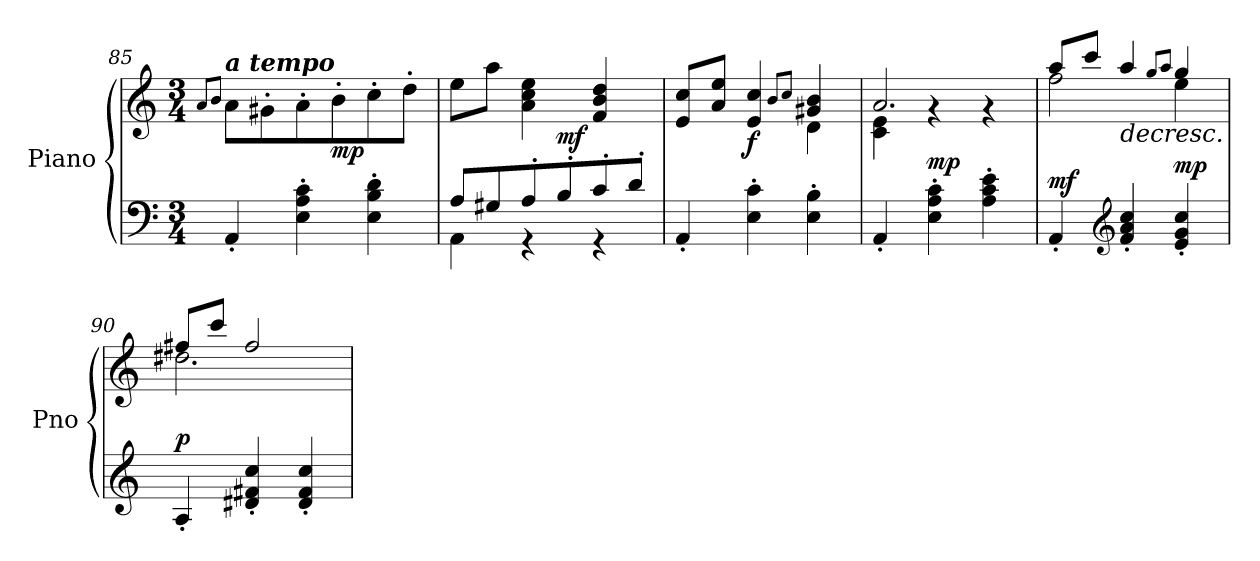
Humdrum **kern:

**kern	**kern	**dynam
*part1	*part1	*part1
*staff2	*staff1	*staff1/2
*I"Piano	*	*
*I'Pno	*	*
*clefF4	*clefG2	*
*k[]	*k[]	*
*M3/4	*M3/4	*
=85	=85	=85
.	8qa/L	.
.	8qb/J	.
!	!LO:TX:a:Bi:t=a tempo	!
4AA'/	8a\L	.
.	8g#X'\	.
4E\' 4A\' 4c\'	8a'\	.
!	!	!LO:DY:b
.	8b'\	mp
4E\' 4B\' 4d\'	8cc'\	.
.	8dd'\J	.
=86	=86	=86
*^	*	*
8A/L	4AA\	8ee\L	.
8G#X/	.	8aa\J	.
8A'/	4r	4a\ 4cc\ 4ee\	.
!	!	!	!LO:DY:a=2
8B'/	.	.	mf
8c'/	4r	4f/ 4b/ 4dd/	.
8d'/J	.	.	.
*v	*v	*	*
=87	=87	=87
*	*^	*
4AA'/	8e/ 8cc/L	2ryy	.
.	8a/ 8ee/J	.	.
!	!	!	!LO:DY:b
4E\' 4c\'	4e/ 4cc/	.	f
.	8qb/L	.	.
.	8qcc/J	.	.
4E\' 4B\'	4g#X/ 4b/	4d\	.
!!LO:LB:g=z	!!
=88	=88	=88	=88
4AA'/	2.a/	4c\ 4e\	.
!	!	!	!LO:DY:a=2
4E\' 4A\' 4c\'	.	4rg	mp
4A\' 4c\' 4e\'	.	4rg	.
=89	=89	=89	=89
!	!	!	!LO:DY:a=2
4AA'/	8aa/L	2ff\	mf
.	8ccc/J	.	.
*clefG2	*	*	*
!	!	!	!LO:HP:b
4f/' 4a/' 4cc/'	4aa/	.	>
.	8qgg/L	.	.
.	8qaa/J	.	.
!	!	!	!LO:DY:a=2
4e/' 4g/' 4cc/'	4gg/	4ee\	mp
*	*v	*v	*
.	.	]
=90	=90	=90
*	*^	*
!	!	!	!LO:DY:a=2
4A'/	8ff#X/L	2.dd#X\	p
.	8ccc/J	.	.
4d#X/' 4f#X/' 4cc/'	2ff#/	.	.
4d#/' 4f#/' 4cc/'	.	.	.
*	*v	*v	*
=	=	=
*-	*-	*-
